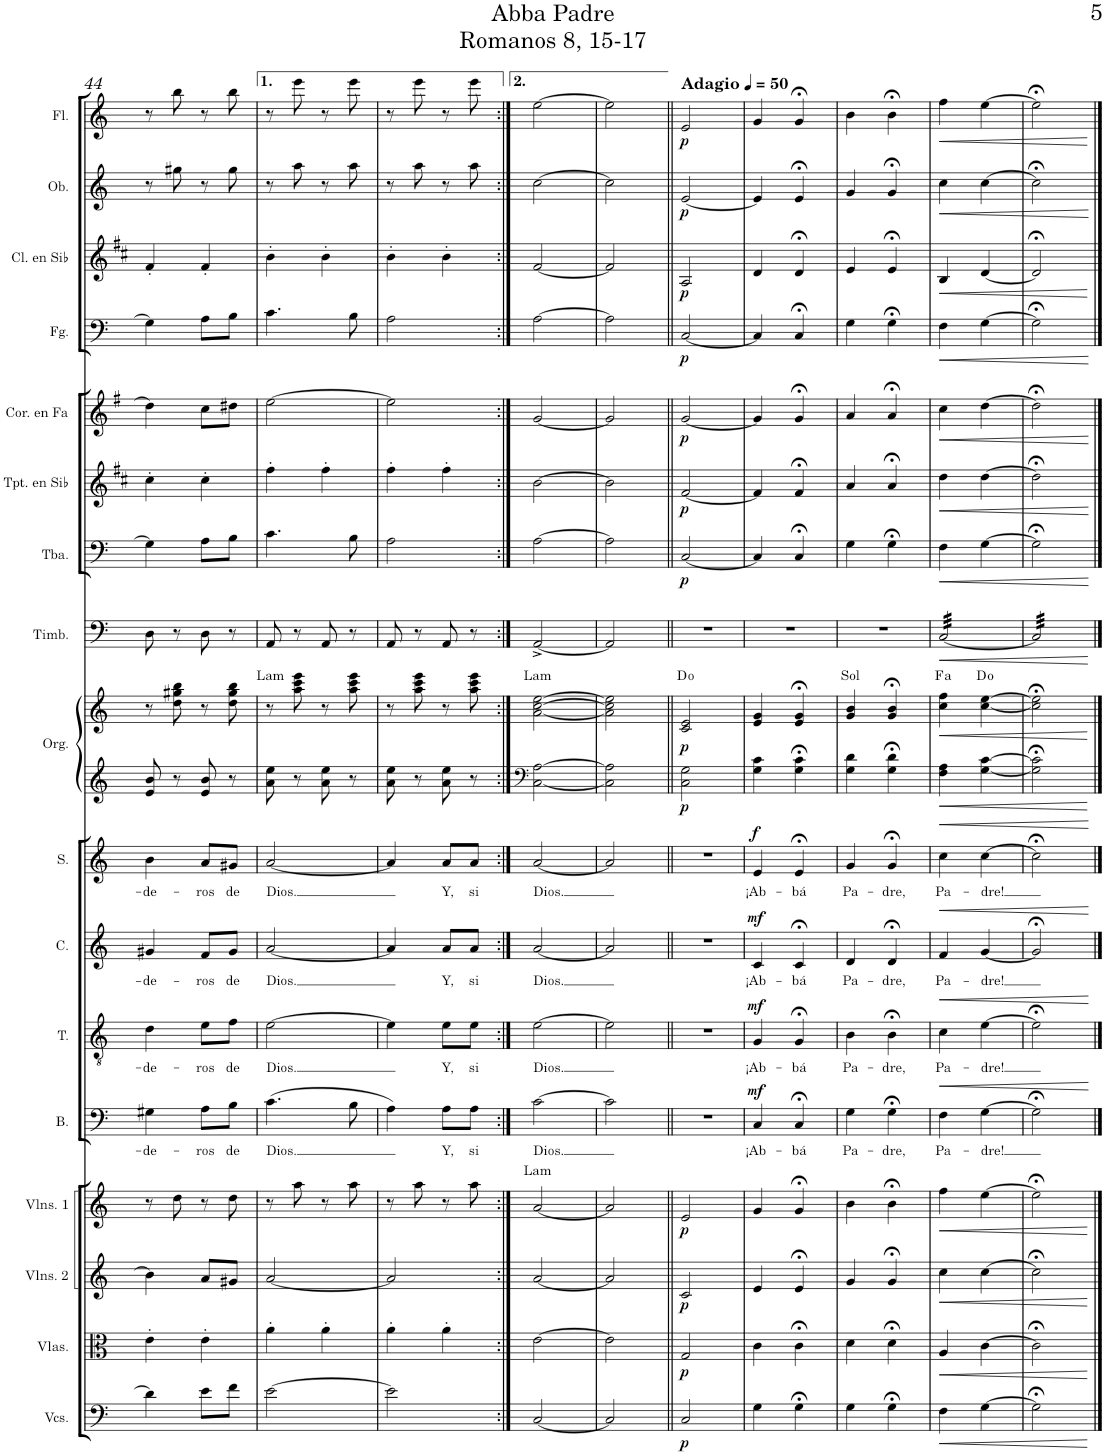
**kern	**dynam	**kern	**dynam	**kern	**dynam	**kern	**dynam	**harte	**kern	**text	**dynam	**kern	**text	**dynam	**kern	**text	**dynam	**kern	**text	**dynam	**kern	**kern	**dynam	**harte	**kern	**dynam	**kern	**dynam	**kern	**dynam	**kern	**dynam	**kern	**dynam	**kern	**dynam	**kern	**dynam	**kern	**dynam
*part17	*part17	*part16	*part16	*part15	*part15	*part14	*part14	*part14	*part13	*part13	*part13	*part12	*part12	*part12	*part11	*part11	*part11	*part10	*part10	*part10	*part9	*part9	*part9	*part9	*part8	*part8	*part7	*part7	*part6	*part6	*part5	*part5	*part4	*part4	*part3	*part3	*part2	*part2	*part1	*part1
*staff18	*staff18	*staff17	*staff17	*staff16	*staff16	*staff15	*staff15	*	*staff14	*staff14	*staff14	*staff13	*staff13	*staff13	*staff12	*staff12	*staff12	*staff11	*staff11	*staff11	*staff10	*staff9	*staff9/10	*	*staff8	*staff8	*staff7	*staff7	*staff6	*staff6	*staff5	*staff5	*staff4	*staff4	*staff3	*staff3	*staff2	*staff2	*staff1	*staff1
*I"Violonchelos	*	*I"Violas	*	*I"Violines 2	*	*I"Violines 1	*	*	*I"Bajo	*	*	*I"Tenor	*	*	*I"Contralto	*	*	*I"Soprano	*	*	*I"Órgano	*	*	*	*I"Timbales	*	*I"Tuba	*	*I"Trompeta en Sib	*	*I"Trompa en Fa	*	*I"Fagot	*	*I"Clarinete en Sib	*	*I"Oboe	*	*I"Flauta	*
*I'Vcs.	*	*I'Vlas.	*	*I'Vlns. 2	*	*I'Vlns. 1	*	*	*I'B.	*	*	*I'T.	*	*	*I'C.	*	*	*I'S.	*	*	*	*	*	*	*I'Timb.	*	*I'Tba.	*	*I'Tpt. en Sib	*	*	*	*I'Fg.	*	*I'Cl. en Sib	*	*I'Ob.	*	*I'Fl.	*
!!LO:PB:g=z
*clefF4	*	*clefC3	*	*clefG2	*	*clefG2	*	*	*clefF4	*	*	*clefGv2	*	*	*clefG2	*	*	*clefG2	*	*	*clefG2	*clefG2	*	*	*clefF4	*	*clefF4	*	*clefG2	*	*clefG2	*	*clefF4	*	*clefG2	*	*clefG2	*	*clefG2	*
*	*	*	*	*	*	*	*	*	*	*	*	*	*	*	*	*	*	*	*	*	*	*	*	*	*	*	*	*	*Trd1c2	*	*Trd4c7	*	*	*	*Trd1c2	*	*	*	*	*
*k[]	*	*k[]	*	*k[]	*	*k[]	*	*	*k[]	*	*	*k[]	*	*	*k[]	*	*	*k[]	*	*	*k[]	*k[]	*	*	*k[]	*	*k[]	*	*k[f#c#]	*	*k[f#]	*	*k[]	*	*k[f#c#]	*	*k[]	*	*k[]	*
*M2/4	*	*M2/4	*	*M2/4	*	*M2/4	*	*	*M2/4	*	*	*M2/4	*	*	*M2/4	*	*	*M2/4	*	*	*M2/4	*M2/4	*	*	*M2/4	*	*M2/4	*	*M2/4	*	*M2/4	*	*M2/4	*	*M2/4	*	*M2/4	*	*M2/4	*
=44	=44	=44	=44	=44	=44	=44	=44	=44	=44	=44	=44	=44	=44	=44	=44	=44	=44	=44	=44	=44	=44	=44	=44	=44	=44	=44	=44	=44	=44	=44	=44	=44	=44	=44	=44	=44	=44	=44	=44	=44
!	!	!	!	!	!	!	!	!	!	!LO:LY:b	!	!	!LO:LY:b	!	!	!LO:LY:b	!	!	!LO:LY:b	!	!	!	!	!	!	!	!	!	!	!	!	!	!	!	!	!	!	!	!	!
4d\]	.	4e'\	.	4b\]	.	8r	.	.	4G#X\	-de-	.	4d\	-de-	.	4g#X/	-de-	.	4b\	-de-	.	8e/ 8b/	8r	.	.	8D\	.	4G#\]	.	4cc#'\	.	4dd#\]	.	4G#\]	.	4f#'/	.	8r	.	8r	.
.	.	.	.	.	.	8dd\	.	.	.	.	.	.	.	.	.	.	.	.	.	.	8r	8dd\ 8gg#X\ 8bb\	.	.	8r	.	.	.	.	.	.	.	.	.	.	.	8gg#X\	.	8bb\	.
!	!	!	!	!	!	!	!	!	!	!LO:LY:b	!	!	!LO:LY:b	!	!	!LO:LY:b	!	!	!LO:LY:b	!	!	!	!	!	!	!	!	!	!	!	!	!	!	!	!	!	!	!	!	!
8e\L	.	4e'\	.	8a/L	.	8r	.	.	8A\L	-ros	.	8e\L	-ros	.	8f/L	-ros	.	8a/L	-ros	.	8e/ 8b/	8r	.	.	8D\	.	8A\L	.	4cc#'\	.	8cc\L	.	8A\L	.	4f#'/	.	8r	.	8r	.
!	!	!	!	!	!	!	!	!	!	!LO:LY:b	!	!	!LO:LY:b	!	!	!LO:LY:b	!	!	!LO:LY:b	!	!	!	!	!	!	!	!	!	!	!	!	!	!	!	!	!	!	!	!	!
8f\J	.	.	.	8g#X/J	.	8dd\	.	.	8B\J	de	.	8f\J	de	.	8g#/J	de	.	8g#X/J	de	.	8r	8dd\ 8gg#\ 8bb\	.	.	8r	.	8B\J	.	.	.	8dd#X\J	.	8B\J	.	.	.	8gg#\	.	8bb\	.
=45	=45	=45	=45	=45	=45	=45	=45	=45	=45	=45	=45	=45	=45	=45	=45	=45	=45	=45	=45	=45	=45	=45	=45	=45	=45	=45	=45	=45	=45	=45	=45	=45	=45	=45	=45	=45	=45	=45	=45	=45
!	!	!	!	!	!	!	!	!	!	!LO:LY:b	!	!	!LO:LY:b	!	!	!LO:LY:b	!	!	!LO:LY:b	!	!	!	!	!LO:H:kt=Lam	!	!	!	!	!	!	!	!	!	!	!	!	!	!	!	!
[2e\	.	4a'\	.	[2a/	.	8r	.	.	(4.c\	Dios.	.	[2e\	Dios.	.	[2a/	Dios.	.	[2a/	Dios.	.	8a\ 8ee\	8r	.	N	8AA/	.	4.c\	.	4ff#'\	.	[2ee\	.	4.c\	.	4b'\	.	8r	.	8r	.
.	.	.	.	.	.	8aa\	.	.	.	.	.	.	.	.	.	.	.	.	.	.	8r	8aa\ 8ccc\ 8eee\	.	.	8r	.	.	.	.	.	.	.	.	.	.	.	8aa\	.	8eee\	.
.	.	4a'\	.	.	.	8r	.	.	.	.	.	.	.	.	.	.	.	.	.	.	8a\ 8ee\	8r	.	.	8AA/	.	.	.	4ff#'\	.	.	.	.	.	4b'\	.	8r	.	8r	.
.	.	.	.	.	.	8aa\	.	.	8B\	.	.	.	.	.	.	.	.	.	.	.	8r	8aa\ 8ccc\ 8eee\	.	.	8r	.	8B\	.	.	.	.	.	8B\	.	.	.	8aa\	.	8eee\	.
=46	=46	=46	=46	=46	=46	=46	=46	=46	=46	=46	=46	=46	=46	=46	=46	=46	=46	=46	=46	=46	=46	=46	=46	=46	=46	=46	=46	=46	=46	=46	=46	=46	=46	=46	=46	=46	=46	=46	=46	=46
2e\]	.	4a'\	.	2a/]	.	8r	.	.	4A\)	.	.	4e\]	.	.	4a/]	.	.	4a/]	.	.	8a\ 8ee\	8r	.	.	8AA/	.	2A\	.	4ff#'\	.	2ee\]	.	2A\	.	4b'\	.	8r	.	8r	.
.	.	.	.	.	.	8aa\	.	.	.	.	.	.	.	.	.	.	.	.	.	.	8r	8aa\ 8ccc\ 8eee\	.	.	8r	.	.	.	.	.	.	.	.	.	.	.	8aa\	.	8eee\	.
!	!	!	!	!	!	!	!	!	!	!LO:LY:b	!	!	!LO:LY:b	!	!	!LO:LY:b	!	!	!LO:LY:b	!	!	!	!	!	!	!	!	!	!	!	!	!	!	!	!	!	!	!	!	!
.	.	4a'\	.	.	.	8r	.	.	8A\L	Y,	.	8e\L	Y,	.	8a/L	Y,	.	8a/L	Y,	.	8a\ 8ee\	8r	.	.	8AA/	.	.	.	4ff#'\	.	.	.	.	.	4b'\	.	8r	.	8r	.
!	!	!	!	!	!	!	!	!	!	!LO:LY:b	!	!	!LO:LY:b	!	!	!LO:LY:b	!	!	!LO:LY:b	!	!	!	!	!	!	!	!	!	!	!	!	!	!	!	!	!	!	!	!	!
.	.	.	.	.	.	8aa\	.	.	8A\J	si	.	8e\J	si	.	8a/J	si	.	8a/J	si	.	8r	8aa\ 8ccc\ 8eee\	.	.	8r	.	.	.	.	.	.	.	.	.	.	.	8aa\	.	8eee\	.
=47:|!	=47:|!	=47:|!	=47:|!	=47:|!	=47:|!	=47:|!	=47:|!	=47:|!	=47:|!	=47:|!	=47:|!	=47:|!	=47:|!	=47:|!	=47:|!	=47:|!	=47:|!	=47:|!	=47:|!	=47:|!	=47:|!	=47:|!	=47:|!	=47:|!	=47:|!	=47:|!	=47:|!	=47:|!	=47:|!	=47:|!	=47:|!	=47:|!	=47:|!	=47:|!	=47:|!	=47:|!	=47:|!	=47:|!	=47:|!	=47:|!
*	*	*	*	*	*	*	*	*	*	*	*	*	*	*	*	*	*	*	*	*	*clefF4	*	*	*	*	*	*	*	*	*	*	*	*	*	*	*	*	*	*	*
!	!	!	!	!	!	!	!	!LO:H:kt=Lam	!	!LO:LY:b	!	!	!LO:LY:b	!	!	!LO:LY:b	!	!	!LO:LY:b	!	!	!	!	!LO:H:kt=Lam	!	!	!	!	!	!	!	!	!	!	!	!	!	!	!	!
[2C/	.	[2e\	.	[2a/	.	[2a/	.	N	[2c\	Dios.	.	[2e\	Dios.	.	[2a/	Dios.	.	[2a/	Dios.	.	[2C\ [2A\	[2a\ [2cc\ [2ee\	.	N	[2AA^/	.	[2A\	.	[2b\	.	[2g/	.	[2A\	.	[2f#/	.	[2cc\	.	[2ee\	.
=48	=48	=48	=48	=48	=48	=48	=48	=48	=48	=48	=48	=48	=48	=48	=48	=48	=48	=48	=48	=48	=48	=48	=48	=48	=48	=48	=48	=48	=48	=48	=48	=48	=48	=48	=48	=48	=48	=48	=48	=48
2C/]	.	2e\]	.	2a/]	.	2a/]	.	.	2c\]	.	.	2e\]	.	.	2a/]	.	.	2a/]	.	.	2C\] 2A\]	2a\] 2cc\] 2ee\]	.	.	2AA/]	.	2A\]	.	2b\]	.	2g/]	.	2A\]	.	2f#/]	.	2cc\]	.	2ee\]	.
=49||	=49||	=49||	=49||	=49||	=49||	=49||	=49||	=49||	=49||	=49||	=49||	=49||	=49||	=49||	=49||	=49||	=49||	=49||	=49||	=49||	=49||	=49||	=49||	=49||	=49||	=49||	=49||	=49||	=49||	=49||	=49||	=49||	=49||	=49||	=49||	=49||	=49||	=49||	=49||	=49||
*	*	*	*	*	*	*	*	*	*	*	*	*	*	*	*	*	*	*	*	*	*	*	*	*	*	*	*	*	*	*	*	*	*	*	*	*	*	*	*MM50	*
!	!	!	!	!	!	!	!	!	!	!	!	!	!	!	!	!	!	!	!	!	!	!	!	!	!	!	!	!	!	!	!	!	!	!	!	!	!	!	!LO:TX:a:B:t=Adagio	!
!	!LO:DY:b	!	!LO:DY:b	!	!LO:DY:b	!	!LO:DY:b	!	!	!	!	!	!	!	!	!	!	!	!	!	!	!	!LO:DY:b=2	!	!	!	!	!	!	!	!	!	!	!	!	!	!	!	!	!
!	!	!	!	!	!	!	!	!	!	!	!	!	!	!	!	!	!	!	!	!	!	!	!LO:DY:n=1:b	!	!	!	!	!LO:DY:b	!	!LO:DY:b	!	!LO:DY:b	!	!LO:DY:b	!	!LO:DY:b	!	!LO:DY:b	!	!LO:DY:b
2C/	p	2G/	p	2c/	p	2e/	p	.	2r	.	.	2r	.	.	2r	.	.	2r	.	.	2C\ 2G\	2c/ 2e/	p p	D:dim	2r	.	[2C/	p	[2f#/	p	[2g/	p	[2C/	p	2A/	p	[2e/	p	2e/	p
=50	=50	=50	=50	=50	=50	=50	=50	=50	=50	=50	=50	=50	=50	=50	=50	=50	=50	=50	=50	=50	=50	=50	=50	=50	=50	=50	=50	=50	=50	=50	=50	=50	=50	=50	=50	=50	=50	=50	=50	=50
!	!	!	!	!	!	!	!	!	!	!LO:LY:b	!LO:DY:a	!	!LO:LY:b	!LO:DY:a	!	!LO:LY:b	!LO:DY:a	!	!LO:LY:b	!LO:DY:a	!	!	!	!	!	!	!	!	!	!	!	!	!	!	!	!	!	!	!	!
4G\	.	4c\	.	4e/	.	4g/	.	.	4C/	¡Ab-	mf	4G/	¡Ab-	mf	4c/	¡Ab-	mf	4e/	¡Ab-	f	4G\ 4c\	4e/ 4g/	.	.	2r	.	4C/]	.	4f#/]	.	4g/]	.	4C/]	.	4d/	.	4e/]	.	4g/	.
!	!	!	!	!	!	!	!	!	!	!LO:LY:b	!	!	!LO:LY:b	!	!	!LO:LY:b	!	!	!LO:LY:b	!	!	!	!	!	!	!	!	!	!	!	!	!	!	!	!	!	!	!	!	!
4G;<\	.	4c;<\	.	4e;</	.	4g;</	.	.	4C;</	-bá	.	4G;</	-bá	.	4c;</	-bá	.	4e;</	-bá	.	4G\;< 4c\;<	4e/;< 4g/;<	.	.	.	.	4C;</	.	4f#;</	.	4g;</	.	4C;</	.	4d;</	.	4e;</	.	4g;</	.
=51	=51	=51	=51	=51	=51	=51	=51	=51	=51	=51	=51	=51	=51	=51	=51	=51	=51	=51	=51	=51	=51	=51	=51	=51	=51	=51	=51	=51	=51	=51	=51	=51	=51	=51	=51	=51	=51	=51	=51	=51
!	!	!	!	!	!	!	!	!	!	!LO:LY:b	!	!	!LO:LY:b	!	!	!LO:LY:b	!	!	!LO:LY:b	!	!	!	!	!LO:H:kt=Sol	!	!	!	!	!	!	!	!	!	!	!	!	!	!	!	!
4G\	.	4d\	.	4g/	.	4b\	.	.	4G\	Pa-	.	4B\	Pa-	.	4d/	Pa-	.	4g/	Pa-	.	4G\ 4d\	4g/ 4b/	.	N	2r	.	4G\	.	4a/	.	4a/	.	4G\	.	4e/	.	4g/	.	4b\	.
!	!	!	!	!	!	!	!	!	!	!LO:LY:b	!	!	!LO:LY:b	!	!	!LO:LY:b	!	!	!LO:LY:b	!	!	!	!	!	!	!	!	!	!	!	!	!	!	!	!	!	!	!	!	!
4G;<\	.	4d;<\	.	4g;</	.	4b;<\	.	.	4G;<\	-dre,	.	4B;<\	-dre,	.	4d;</	-dre,	.	4g;</	-dre,	.	4G\;< 4d\;<	4g/;< 4b/;<	.	.	.	.	4G;<\	.	4a;</	.	4a;</	.	4G;<\	.	4e;</	.	4g;</	.	4b;<\	.
=52	=52	=52	=52	=52	=52	=52	=52	=52	=52	=52	=52	=52	=52	=52	=52	=52	=52	=52	=52	=52	=52	=52	=52	=52	=52	=52	=52	=52	=52	=52	=52	=52	=52	=52	=52	=52	=52	=52	=52	=52
!	!LO:HP:b	!	!LO:HP:b	!	!LO:HP:b	!	!LO:HP:b	!	!	!LO:LY:b	!LO:HP:b	!	!LO:LY:b	!LO:HP:b	!	!LO:LY:b	!LO:HP:b	!	!LO:LY:b	!LO:HP:b	!	!	!LO:HP:b	!LO:H:kt=a	!	!LO:HP:b	!	!LO:HP:b	!	!LO:HP:b	!	!LO:HP:b	!	!LO:HP:b	!	!LO:HP:b	!	!LO:HP:b	!	!LO:HP:b
*	*	*	*	*	*	*	*	*	*	*	*	*	*	*	*	*	*	*	*	*	*	*	*	*	*tremolo	*	*	*	*	*	*	*	*	*	*	*	*	*	*	*
4F\	<	4A/	<	4cc\	<	4ff\	<	.	4F\	Pa-	<	4c\	Pa-	<	4f/	Pa-	<	4cc\	Pa-	<	4F\ 4A\	4cc\ 4ff\	<	.	[32C/LLL	<	4F\	<	4dd\	<	4cc\	<	4F\	<	4B/	<	4cc\	<	4ff\	<
.	.	.	.	.	.	.	.	.	.	.	.	.	.	.	.	.	.	.	.	.	.	.	.	.	32C/	.	.	.	.	.	.	.	.	.	.	.	.	.	.	.
.	.	.	.	.	.	.	.	.	.	.	.	.	.	.	.	.	.	.	.	.	.	.	.	.	32C/	.	.	.	.	.	.	.	.	.	.	.	.	.	.	.
.	.	.	.	.	.	.	.	.	.	.	.	.	.	.	.	.	.	.	.	.	.	.	.	.	32C/	.	.	.	.	.	.	.	.	.	.	.	.	.	.	.
.	.	.	.	.	.	.	.	.	.	.	.	.	.	.	.	.	.	.	.	.	.	.	.	.	32C/	.	.	.	.	.	.	.	.	.	.	.	.	.	.	.
.	.	.	.	.	.	.	.	.	.	.	.	.	.	.	.	.	.	.	.	.	.	.	.	.	32C/	.	.	.	.	.	.	.	.	.	.	.	.	.	.	.
.	.	.	.	.	.	.	.	.	.	.	.	.	.	.	.	.	.	.	.	.	.	.	.	.	32C/	.	.	.	.	.	.	.	.	.	.	.	.	.	.	.
.	.	.	.	.	.	.	.	.	.	.	.	.	.	.	.	.	.	.	.	.	.	.	.	.	32C/	.	.	.	.	.	.	.	.	.	.	.	.	.	.	.
!	!	!	!	!	!	!	!	!	!	!LO:LY:b	!	!	!LO:LY:b	!	!	!LO:LY:b	!	!	!LO:LY:b	!	!	!	!	!	!	!	!	!	!	!	!	!	!	!	!	!	!	!	!	!
[4G\	.	[4c\	.	[4cc\	.	[4ee\	.	.	[4G\	-dre!	.	[4e\	-dre!	.	[4g/	-dre!	.	[4cc\	-dre!	.	[4G\ [4c\	[4cc\ [4ee\	.	D:dim	32C/	.	[4G\	.	[4dd\	.	[4dd\	.	[4G\	.	[4d/	.	[4cc\	.	[4ee\	.
.	.	.	.	.	.	.	.	.	.	.	.	.	.	.	.	.	.	.	.	.	.	.	.	.	32C/	.	.	.	.	.	.	.	.	.	.	.	.	.	.	.
.	.	.	.	.	.	.	.	.	.	.	.	.	.	.	.	.	.	.	.	.	.	.	.	.	32C/	.	.	.	.	.	.	.	.	.	.	.	.	.	.	.
.	.	.	.	.	.	.	.	.	.	.	.	.	.	.	.	.	.	.	.	.	.	.	.	.	32C/	.	.	.	.	.	.	.	.	.	.	.	.	.	.	.
.	.	.	.	.	.	.	.	.	.	.	.	.	.	.	.	.	.	.	.	.	.	.	.	.	32C/	.	.	.	.	.	.	.	.	.	.	.	.	.	.	.
.	.	.	.	.	.	.	.	.	.	.	.	.	.	.	.	.	.	.	.	.	.	.	.	.	32C/	.	.	.	.	.	.	.	.	.	.	.	.	.	.	.
.	.	.	.	.	.	.	.	.	.	.	.	.	.	.	.	.	.	.	.	.	.	.	.	.	32C/	.	.	.	.	.	.	.	.	.	.	.	.	.	.	.
.	.	.	.	.	.	.	.	.	.	.	.	.	.	.	.	.	.	.	.	.	.	.	.	.	32C/JJJ	.	.	.	.	.	.	.	.	.	.	.	.	.	.	.
=53	=53	=53	=53	=53	=53	=53	=53	=53	=53	=53	=53	=53	=53	=53	=53	=53	=53	=53	=53	=53	=53	=53	=53	=53	=53	=53	=53	=53	=53	=53	=53	=53	=53	=53	=53	=53	=53	=53	=53	=53
2G;<\]	.	2c;<\]	.	2cc;<\]	.	2ee;<\]	.	.	2G;<\]	.	.	2e;<\]	.	.	2g;</]	.	.	2cc;<\]	.	.	2G\];< 2c\];<	2cc\];< 2ee\];<	.	.	32C/]LLL	.	2G;<\]	.	2dd;<\]	.	2dd;<\]	.	2G;<\]	.	2d;</]	.	2cc;<\]	.	2ee;<\]	.
.	.	.	.	.	.	.	.	.	.	.	.	.	.	.	.	.	.	.	.	.	.	.	.	.	32C/	.	.	.	.	.	.	.	.	.	.	.	.	.	.	.
.	.	.	.	.	.	.	.	.	.	.	.	.	.	.	.	.	.	.	.	.	.	.	.	.	32C/	.	.	.	.	.	.	.	.	.	.	.	.	.	.	.
.	.	.	.	.	.	.	.	.	.	.	.	.	.	.	.	.	.	.	.	.	.	.	.	.	32C/	.	.	.	.	.	.	.	.	.	.	.	.	.	.	.
.	.	.	.	.	.	.	.	.	.	.	.	.	.	.	.	.	.	.	.	.	.	.	.	.	32C/	.	.	.	.	.	.	.	.	.	.	.	.	.	.	.
.	.	.	.	.	.	.	.	.	.	.	.	.	.	.	.	.	.	.	.	.	.	.	.	.	32C/	.	.	.	.	.	.	.	.	.	.	.	.	.	.	.
.	.	.	.	.	.	.	.	.	.	.	.	.	.	.	.	.	.	.	.	.	.	.	.	.	32C/	.	.	.	.	.	.	.	.	.	.	.	.	.	.	.
.	.	.	.	.	.	.	.	.	.	.	.	.	.	.	.	.	.	.	.	.	.	.	.	.	32C/	.	.	.	.	.	.	.	.	.	.	.	.	.	.	.
.	.	.	.	.	.	.	.	.	.	.	.	.	.	.	.	.	.	.	.	.	.	.	.	.	32C/	.	.	.	.	.	.	.	.	.	.	.	.	.	.	.
.	.	.	.	.	.	.	.	.	.	.	.	.	.	.	.	.	.	.	.	.	.	.	.	.	32C/	.	.	.	.	.	.	.	.	.	.	.	.	.	.	.
.	.	.	.	.	.	.	.	.	.	.	.	.	.	.	.	.	.	.	.	.	.	.	.	.	32C/	.	.	.	.	.	.	.	.	.	.	.	.	.	.	.
.	.	.	.	.	.	.	.	.	.	.	.	.	.	.	.	.	.	.	.	.	.	.	.	.	32C/	.	.	.	.	.	.	.	.	.	.	.	.	.	.	.
.	.	.	.	.	.	.	.	.	.	.	.	.	.	.	.	.	.	.	.	.	.	.	.	.	32C/	.	.	.	.	.	.	.	.	.	.	.	.	.	.	.
.	.	.	.	.	.	.	.	.	.	.	.	.	.	.	.	.	.	.	.	.	.	.	.	.	32C/	.	.	.	.	.	.	.	.	.	.	.	.	.	.	.
.	.	.	.	.	.	.	.	.	.	.	.	.	.	.	.	.	.	.	.	.	.	.	.	.	32C/	.	.	.	.	.	.	.	.	.	.	.	.	.	.	.
.	.	.	.	.	.	.	.	.	.	.	.	.	.	.	.	.	.	.	.	.	.	.	.	.	32C/JJJ	.	.	.	.	.	.	.	.	.	.	.	.	.	.	.
*	*	*	*	*	*	*	*	*	*	*	*	*	*	*	*	*	*	*	*	*	*	*	*	*	*Xtremolo	*	*	*	*	*	*	*	*	*	*	*	*	*	*	*
.	[	.	[	.	[	.	[	.	.	.	[	.	.	[	.	.	[	.	.	[	.	.	[	.	.	[	.	[	.	[	.	[	.	[	.	[	.	[	.	[
==	==	==	==	==	==	==	==	==	==	==	==	==	==	==	==	==	==	==	==	==	==	==	==	==	==	==	==	==	==	==	==	==	==	==	==	==	==	==	==	==
*-	*-	*-	*-	*-	*-	*-	*-	*-	*-	*-	*-	*-	*-	*-	*-	*-	*-	*-	*-	*-	*-	*-	*-	*-	*-	*-	*-	*-	*-	*-	*-	*-	*-	*-	*-	*-	*-	*-	*-	*-
